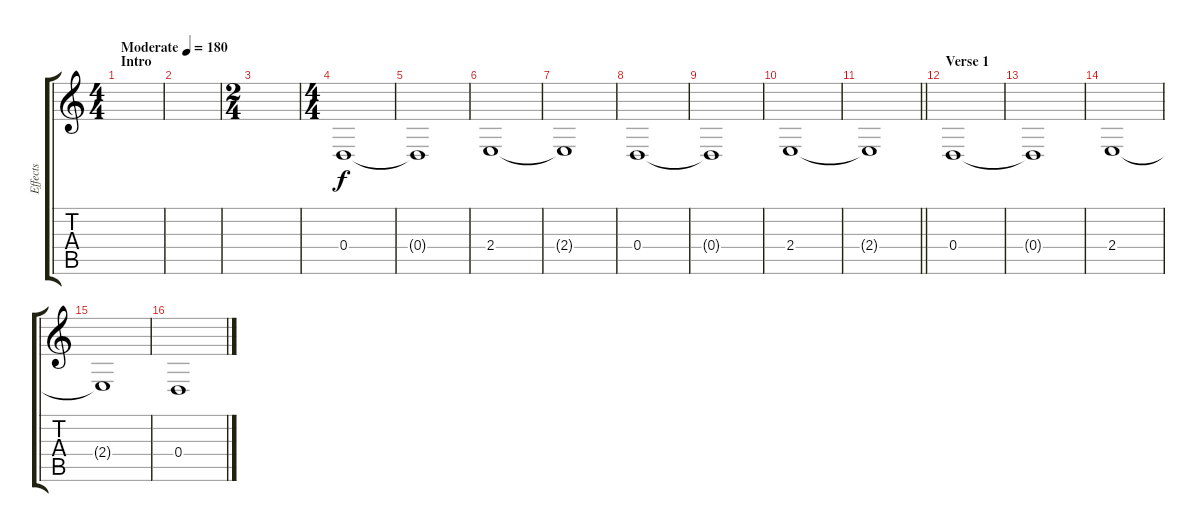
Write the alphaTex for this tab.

\track ("Effects" "Effects") {instrument lead8bassandlead}
\staff {score tabs}
\tuning (E4 B3 G3 D3 A2 D2) {hide}
\ts (4 4)
\section ("" "Intro")
\tempo (180 "Moderate")
\clef g2
\ks c
|
|
\ts (2 4)
|
\ts (4 4)
0.4.1{balance 0} |
0.4{t}.1 |
2.4.1{balance 16} |
2.4{t}.1 |
0.4.1{balance 0} |
0.4{t}.1 |
2.4.1{balance 16} |
\barLineRight lightlight
2.4{t}.1 |
\section ("" "Verse 1")
0.4.1{balance 0} |
0.4{t}.1 |
2.4.1{balance 16} |
2.4{t}.1 |
0.4.1{balance 0}
